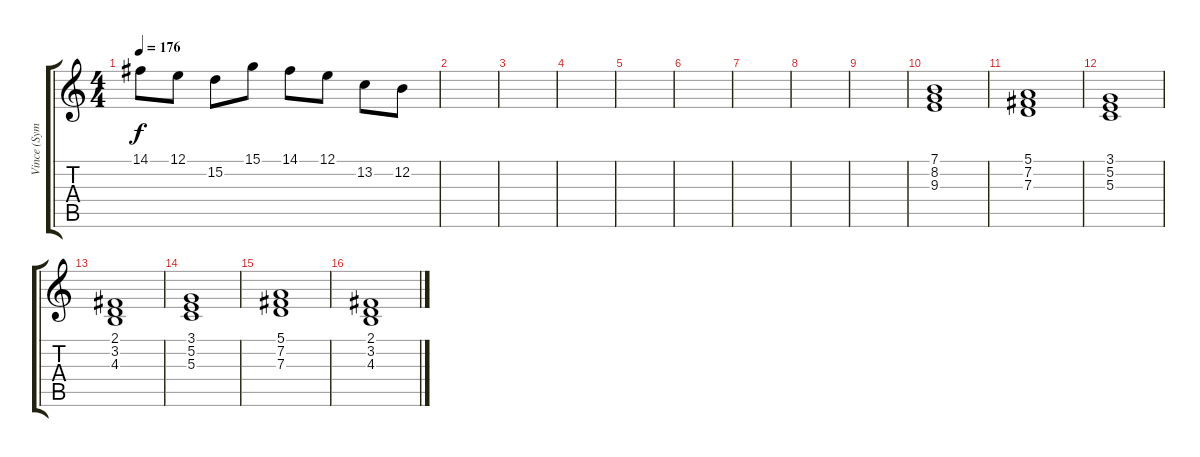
\track ("Vince (Symphony effect)" "Vince (Sym") {instrument stringensemble1}
\staff {score tabs}
\tuning (E4 B3 G3 D3 A2 E2) {hide}
\ts (4 4)
\tempo 176
\clef g2
\ks c
14.1.8{dy f} 12.1.8 15.2.8 15.1.8 14.1.8 12.1.8 13.2.8 12.2.8 |
|
|
|
|
|
|
|
|
(7.1 8.2 9.3).1 |
(5.1 7.2 7.3).1 |
(3.1 5.2 5.3).1 |
(2.1 3.2 4.3).1 |
(3.1 5.2 5.3).1 |
(5.1 7.2 7.3).1 |
(2.1 3.2 4.3).1
